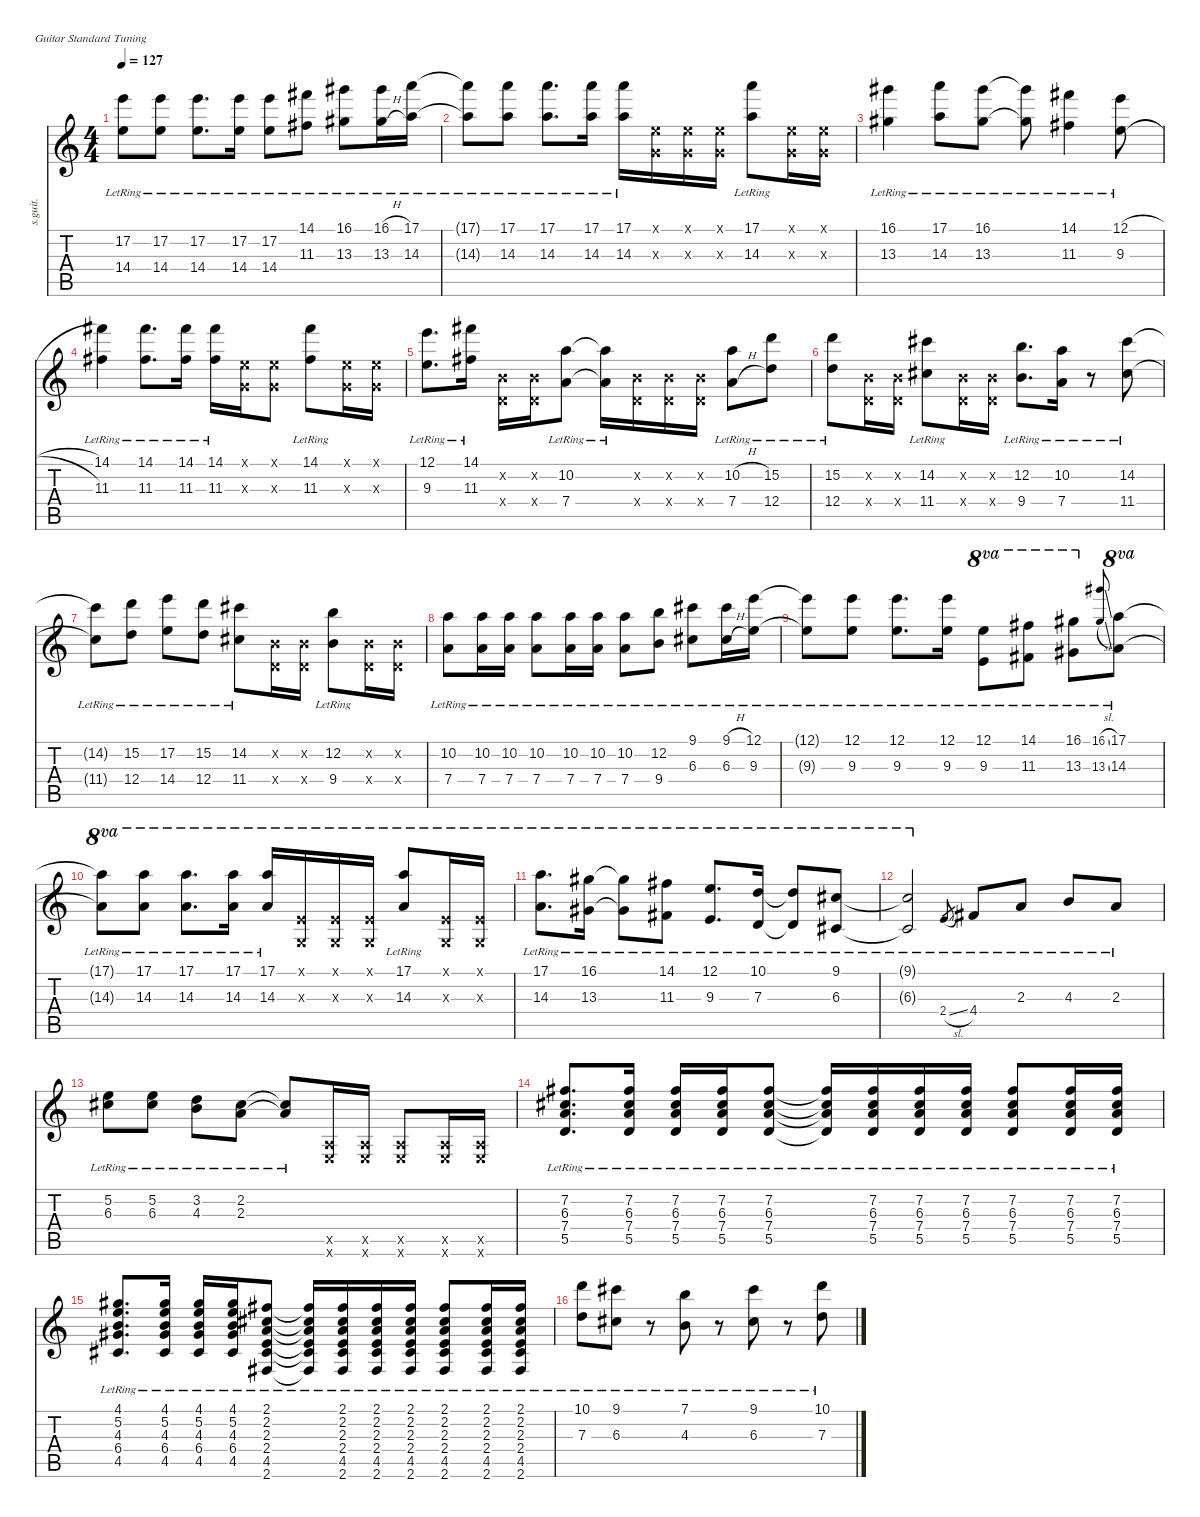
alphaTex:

\defaultSystemsLayout 4
\hideDynamics
\bracketExtendMode nobrackets
\track ("吉他 2" "s.guit.") {instrument acousticguitarsteel}
\staff {score tabs}
\tuning (E4 B3 G3 D3 A2 E2)
\ts (4 4)
\tempo 127
\clef g2
\ks c
(17.2{lr t} 14.4{lr t}).8{dy f beam Down} (17.2{lr} 14.4{lr}).8{beam Down} (17.2{lr} 14.4{lr}).8{d beam Down} (17.2{lr} 14.4{lr}).16{beam Down} (17.2{lr} 14.4{lr}).8{beam Down} (14.1{lr acc #} 11.3{lr acc #}).8{beam Down} (16.1{lr acc #} 13.3{lr acc #}).8{beam Down} (16.1{h lr acc #} 13.3{h lr acc #}).16{beam Down} (17.1{lr} 14.3{lr}).16{beam Down} |
(17.1{lr t} 14.3{lr t}).8{beam Down} (17.1{lr} 14.3{lr}).8{beam Down} (17.1{lr} 14.3{lr}).8{d beam Down} (17.1{lr} 14.3{lr}).16{beam Down} (17.1{lr} 14.3{lr}).16{beam Down} (0.1{x} 0.3{x}).16{beam Down} (0.1{x} 0.3{x}).16{beam Down} (0.1{x} 0.3{x}).16{beam Down} (17.1{lr} 14.3{lr}).8{beam Down} (0.1{x} 0.3{x}).16{beam Down} (0.1{x} 0.3{x}).16{beam Down} |
(16.1{lr acc #} 13.3{lr acc #}).4{beam Down} (17.1{lr} 14.3{lr}).8{beam Down} (16.1{lr acc #} 13.3{lr acc #}).8{beam Down} (16.1{lr t acc #} 13.3{lr t acc #}).8{beam Down} (14.1{lr acc #} 11.3{lr acc #}).4{beam Down} (12.1{h lr} 9.3{h lr}).8{beam Down} |
(14.1{lr acc #} 11.3{lr acc #}).4{beam Down} (14.1{lr acc #} 11.3{lr acc #}).8{d beam Down} (14.1{lr acc #} 11.3{lr acc #}).16{beam Down} (14.1{lr acc #} 11.3{lr acc #}).16{beam Down} (0.1{x} 0.3{x}).16{beam Down} (0.1{x} 0.3{x}).8{beam Down} (14.1{lr acc #} 11.3{lr acc #}).8{beam Down} (0.1{x} 0.3{x}).16{beam Down} (0.1{x} 0.3{x}).16{beam Down} |
(12.1{lr} 9.3{lr}).8{d beam Down} (14.1{lr acc #} 11.3{lr acc #}).16{beam Down} (0.2{x} 0.4{x}).16{beam Down} (0.2{x} 0.4{x}).16{beam Down} (10.2{lr} 7.4{lr}).8{beam Down} (10.2{lr t} 7.4{lr t}).16{beam Down} (0.2{x} 0.4{x}).16{beam Down} (0.2{x} 0.4{x}).16{beam Down} (0.2{x} 0.4{x}).16{beam Down} (10.2{h lr} 7.4{h lr}).8{beam Down} (15.2{lr} 12.4{lr}).8{beam Down} |
(15.2{lr} 12.4{lr}).8{beam Down} (0.2{x} 0.4{x}).16{beam Down} (0.2{x} 0.4{x}).16{beam Down} (14.2{lr acc #} 11.4{lr acc #}).8{beam Down} (0.2{x} 0.4{x}).16{beam Down} (0.2{x} 0.4{x}).16{beam Down} (12.2{lr} 9.4{lr}).8{d beam Down} (10.2{lr} 7.4{lr}).16{beam Down} r.8{beam Down} (14.2{lr acc #} 11.4{lr acc #}).8{beam Down} |
(14.2{lr t acc #} 11.4{lr t acc #}).8{beam Down} (15.2{lr} 12.4{lr}).8{beam Down} (17.2{lr} 14.4{lr}).8{beam Down} (15.2{lr} 12.4{lr}).8{beam Down} (14.2{lr acc #} 11.4{lr acc #}).8{beam Down} (0.2{x} 0.4{x}).16{beam Down} (0.2{x} 0.4{x}).16{beam Down} (12.2{lr} 9.4{lr}).8{beam Down} (0.2{x} 0.4{x}).16{beam Down} (0.2{x} 0.4{x}).16{beam Down} |
(10.2{lr} 7.4{lr}).8{beam Down} (10.2{lr} 7.4{lr}).16{beam Down} (10.2{lr} 7.4{lr}).16{beam Down} (10.2{lr} 7.4{lr}).8{beam Down} (10.2{lr} 7.4{lr}).16{beam Down} (10.2{lr} 7.4{lr}).16{beam Down} (10.2{lr} 7.4{lr}).8{beam Down} (12.2{lr} 9.4{lr}).8{beam Down} (9.1{lr acc #} 6.3{lr acc #}).8{beam Down} (9.1{h lr acc #} 6.3{h lr acc #}).16{beam Down} (12.1{lr} 9.3{lr}).16{beam Down} |
(12.1{lr t} 9.3{lr t}).8{beam Down} (12.1{lr} 9.3{lr}).8{beam Down} (12.1{lr} 9.3{lr}).8{d beam Down} (12.1{lr} 9.3{lr}).16{beam Down} (12.1{lr} 9.3{lr}).8{ot 8va beam Down} (14.1{lr acc #} 11.3{lr acc #}).8{ot 8va beam Down} (16.1{lr acc #} 13.3{lr acc #}).8{ot 8va beam Down} (16.1{sl lr acc #} 13.3{sl lr acc #}).8{gr onbeat dy mf beam Up} (17.1{lr} 14.3{lr}).8{ot 8va dy f beam Down} |
(17.1{lr t} 14.3{lr t}).8{ot 8va beam Down} (17.1{lr} 14.3{lr}).8{ot 8va beam Down} (17.1{lr} 14.3{lr}).8{d ot 8va beam Down} (17.1{lr} 14.3{lr}).16{ot 8va beam Down} (17.1{lr} 14.3{lr}).16{ot 8va beam Up} (0.1{x} 0.3{x}).16{ot 8va beam Up} (0.1{x} 0.3{x}).16{ot 8va beam Up} (0.1{x} 0.3{x}).16{ot 8va beam Up} (17.1{lr} 14.3{lr}).8{ot 8va beam Up} (0.1{x} 0.3{x}).16{ot 8va beam Up} (0.1{x} 0.3{x}).16{ot 8va beam Up} |
(17.1{lr} 14.3{lr}).8{d ot 8va beam Down} (16.1{lr acc #} 13.3{lr acc #}).16{ot 8va beam Down} (16.1{lr t acc #} 13.3{lr t acc #}).8{ot 8va beam Down} (14.1{lr acc #} 11.3{lr acc #}).8{ot 8va beam Down} (12.1{lr} 9.3{lr}).8{d ot 8va beam Up} (10.1{lr} 7.3{lr}).16{ot 8va beam Up} (10.1{lr t} 7.3{lr t}).8{ot 8va beam Up} (9.1{lr acc #} 6.3{lr acc #}).8{ot 8va beam Up} |
(9.1{lr t acc #} 6.3{lr t acc #}).2{ot 8va beam Up} 2.4{sl lr}.8{gr dy mf beam Up} 4.4{lr acc #}.8{dy f beam Up} 2.3{lr}.8{beam Up} 4.3{lr}.8{beam Up} 2.3{lr}.8{beam Up} |
(5.2{lr} 6.3{lr acc #}).8{beam Down} (5.2{lr} 6.3{lr acc #}).8{beam Down} (3.2{lr} 4.3{lr}).8{beam Down} (2.2{lr acc #} 2.3{lr}).8{beam Down} (2.2{lr t acc #} 2.3{lr t}).8{beam Up} (0.5{x} 0.6{x}).16{beam Up} (0.5{x} 0.6{x}).16{beam Up} (0.5{x} 0.6{x}).8{beam Up} (0.5{x} 0.6{x}).16{beam Up} (0.5{x} 0.6{x}).16{beam Up} |
(7.2{lr acc #} 6.3{lr acc #} 7.4{lr} 5.5{lr}).8{d beam Up} (7.2{lr acc #} 6.3{lr acc #} 7.4{lr} 5.5{lr}).16{beam Up} (7.2{lr acc #} 6.3{lr acc #} 7.4{lr} 5.5{lr}).16{beam Up} (7.2{lr acc #} 6.3{lr acc #} 7.4{lr} 5.5{lr}).16{beam Up} (7.2{lr acc #} 6.3{lr acc #} 7.4{lr} 5.5{lr}).8{beam Up} (7.2{lr t acc #} 6.3{lr t acc #} 7.4{lr t} 5.5{lr t}).16{beam Up} (7.2{lr acc #} 6.3{lr acc #} 7.4{lr} 5.5{lr}).16{beam Up} (7.2{lr acc #} 6.3{lr acc #} 7.4{lr} 5.5{lr}).16{beam Up} (7.2{lr acc #} 6.3{lr acc #} 7.4{lr} 5.5{lr}).16{beam Up} (7.2{lr acc #} 6.3{lr acc #} 7.4{lr} 5.5{lr}).8{beam Up} (7.2{lr acc #} 6.3{lr acc #} 7.4{lr} 5.5{lr}).16{beam Up} (7.2{lr acc #} 6.3{lr acc #} 7.4{lr} 5.5{lr}).16{beam Up} |
(4.1{lr acc #} 5.2{lr} 4.3{lr} 6.4{lr acc #} 4.5{lr acc #}).8{d beam Up} (4.1{lr acc #} 5.2{lr} 4.3{lr} 6.4{lr acc #} 4.5{lr acc #}).16{beam Up} (4.1{lr acc #} 5.2{lr} 4.3{lr} 6.4{lr acc #} 4.5{lr acc #}).16{beam Up} (4.1{lr acc #} 5.2{lr} 4.3{lr} 6.4{lr acc #} 4.5{lr acc #}).16{beam Up} (2.1{lr acc #} 2.2{lr acc #} 2.3{lr} 2.4{lr} 4.5{lr acc #} 2.6{lr acc #}).8{beam Up} (2.1{lr t acc #} 2.2{lr t acc #} 2.3{lr t} 2.4{lr t} 4.5{lr t acc #} 2.6{lr t acc #}).16{beam Up} (2.1{lr acc #} 2.2{lr acc #} 2.3{lr} 2.4{lr} 4.5{lr acc #} 2.6{lr acc #}).16{beam Up} (2.1{lr acc #} 2.2{lr acc #} 2.3{lr} 2.4{lr} 4.5{lr acc #} 2.6{lr acc #}).16{beam Up} (2.1{lr acc #} 2.2{lr acc #} 2.3{lr} 2.4{lr} 4.5{lr acc #} 2.6{lr acc #}).16{beam Up} (2.1{lr acc #} 2.2{lr acc #} 2.3{lr} 2.4{lr} 4.5{lr acc #} 2.6{lr acc #}).8{beam Up} (2.1{lr acc #} 2.2{lr acc #} 2.3{lr} 2.4{lr} 4.5{lr acc #} 2.6{lr acc #}).16{beam Up} (2.1{lr acc #} 2.2{lr acc #} 2.3{lr} 2.4{lr} 4.5{lr acc #} 2.6{lr acc #}).16{beam Up} |
(10.1{lr} 7.3{lr}).8{beam Down} (9.1{lr acc #} 6.3{lr acc #}).8{beam Down} r.8{beam Down} (7.1{lr} 4.3{lr}).8{beam Down} r.8{beam Down} (9.1{lr acc #} 6.3{lr acc #}).8{beam Down} r.8{beam Down} (10.1{lr} 7.3{lr}).8{beam Down}
